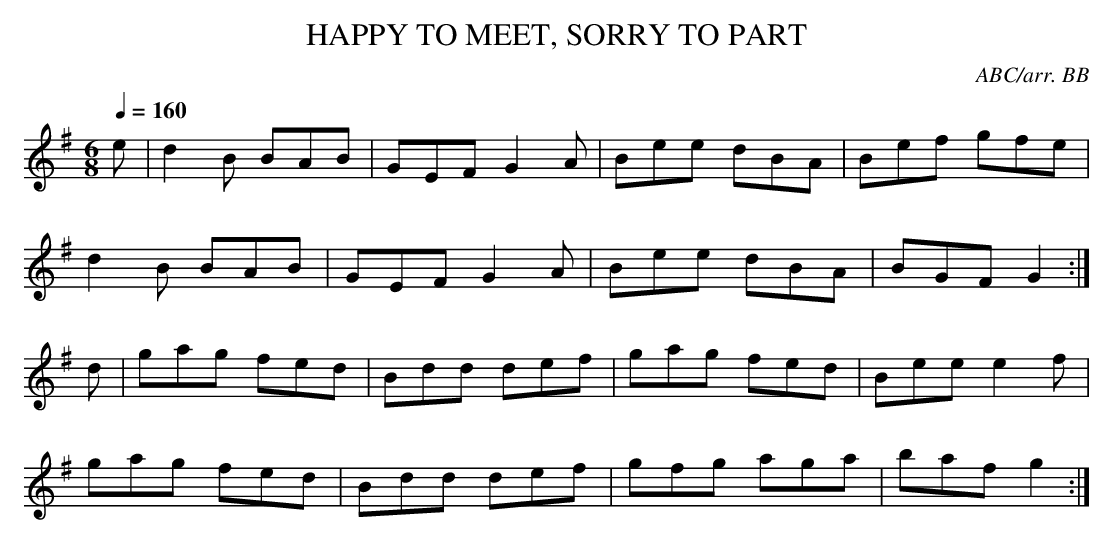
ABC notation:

X:1
T:HAPPY TO MEET, SORRY TO PART
C:ABC/arr. BB
Q:1/4=160
M:6/8
L:1/8
K:G
e|d2B BAB|GEF G2A|Bee dBA|Bef gfe|
d2 B BAB|GEF G2 A|Bee dBA|BGF G2 :|
d|gag fed|Bdd def|gag fed|Bee e2 f|
gag fed|Bdd def|gfg aga|baf g2 :|
